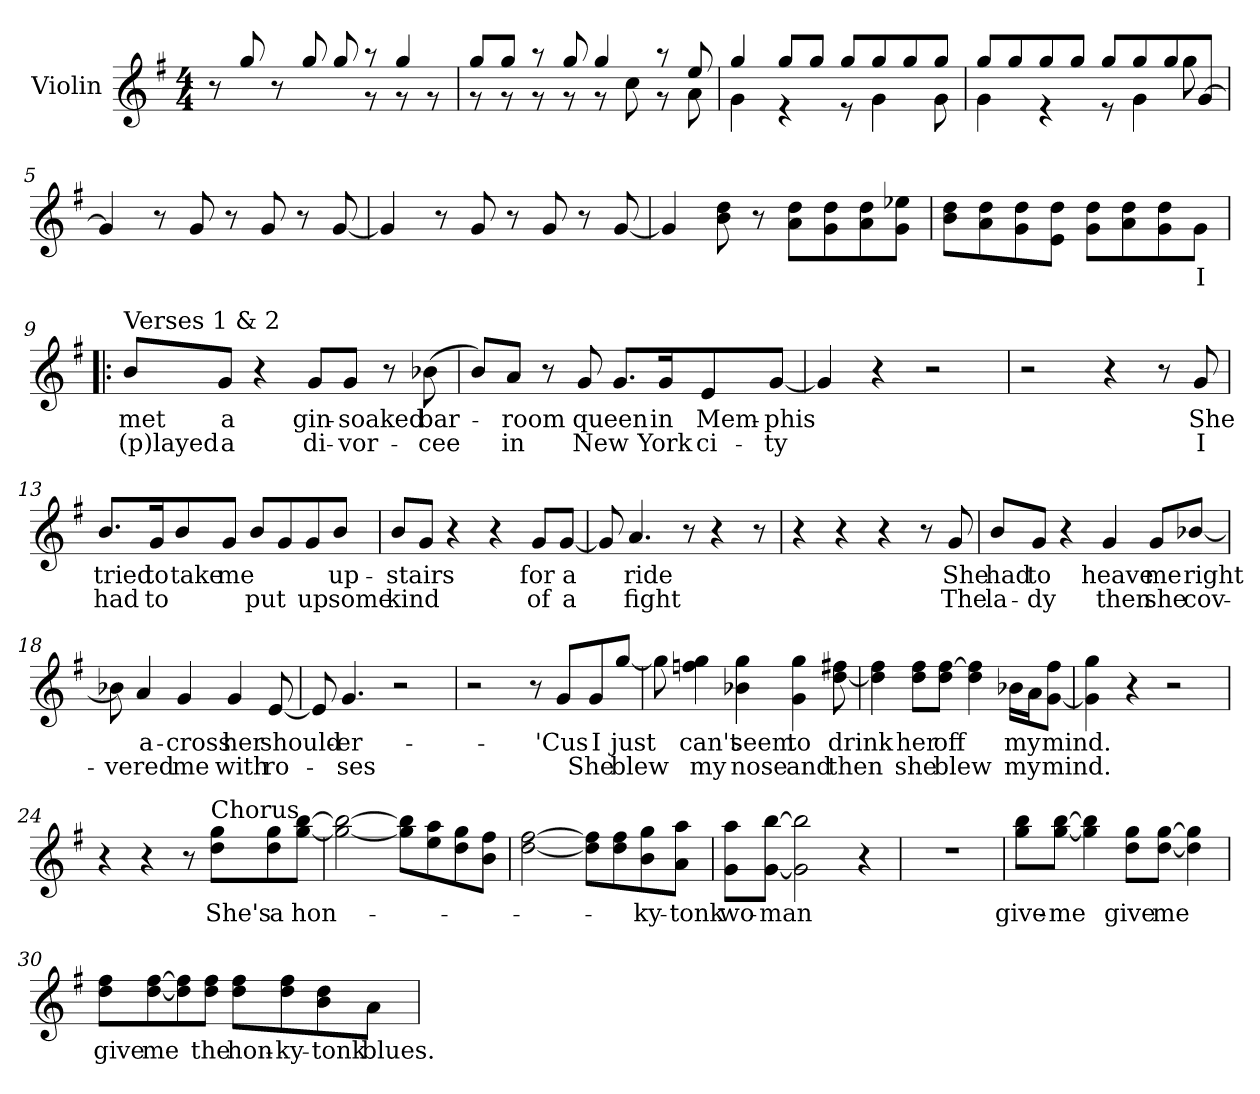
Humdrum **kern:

**kern	**text	**text
*part1	*part1	*part1
*staff1	*staff1	*staff1
*I"Violin	*	*
*I'Vln	*	*
*clefG2	*	*
*k[f#]	*	*
*G:	*	*
*M4/4	*	*
=1	=1	=1
*^	*	*
8r	8ryy	.	.
!LO:TX:a:t=Intro (cowbell)	!	!	!
*v	*v	*	*
8gg/	.	.
8r	.	.
8gg/	.	.
8gg/	.	.
*^	*	*
8r	8r	.	.
4gg/	8r	.	.
.	8r	.	.
=2	=2	=2	=2
8gg/L	8r	.	.
8gg/J	8r	.	.
8r	8r	.	.
8gg/	8r	.	.
4gg/	8r	.	.
.	8cc\	.	.
8r	8r	.	.
8ee/	8a\	.	.
=3	=3	=3	=3
4gg/	4g\	.	.
8gg/L	4r	.	.
8gg/J	.	.	.
8gg/L	8r	.	.
8gg/	4g\	.	.
8gg/	.	.	.
8gg/J	8g\	.	.
=4	=4	=4	=4
8gg/L	4g\	.	.
8gg/	.	.	.
8gg/	4r	.	.
8gg/J	.	.	.
8gg/L	8r	.	.
8gg/	4g\	.	.
8gg/	.	.	.
[8g/J	8gg\	.	.
*v	*v	*	*
!!LO:LB:g=z
=5	=5	=5
4g/]	.	.
8r	.	.
8g/	.	.
8r	.	.
8g/	.	.
8r	.	.
[8g/	.	.
=6	=6	=6
4g/]	.	.
8r	.	.
8g/	.	.
8r	.	.
8g/	.	.
8r	.	.
[8g/	.	.
=7	=7	=7
4g/]	.	.
8b\ 8dd\	.	.
8r	.	.
8a\ 8dd\L	.	.
8g\ 8dd\	.	.
8a\ 8dd\	.	.
8g\ 8ee-X\J	.	.
=8	=8	=8
8b\ 8dd\L	.	.
8a\ 8dd\	.	.
8g\ 8dd\	.	.
8e\ 8dd\J	.	.
8g\ 8dd\L	.	.
8a\ 8dd\	.	.
8g\ 8dd\	.	.
8g\J	I	.
!!LO:LB:g=z
=9!|:	=9!|:	=9!|:
!LO:TX:a:t=Verses 1 & 2	!	!
8b/L	met	(p)layed
8g/J	a	a
4r	.	.
8g/L	gin-	di-
8g/J	-soaked	-vor-
8r	.	.
(8b-X\	bar-	-cee
=10	=10	=10
8b/L)	.	.
8a/J	-room	in
8r	.	.
8g/	queen	-New
8.g/L	.	.
16g/	in	York
8e/	Mem-	ci-
[8g/J	-phis	-ty
=11	=11	=11
4g/]	.	.
4r	.	.
2r	.	.
=12	=12	=12
2r	.	.
4r	.	.
8r	.	.
8g/	She	I
!!LO:LB:g=z
=13	=13	=13
8.b/L	tried	had
16g/	to	to
8b/	take	.
8g/J	me	.
8b/L	.	put
8g/	.	.
8g/	.	up
8b/J	up-	some
=14	=14	=14
8b/L	-stairs	kind
8g/J	.	.
4r	.	.
4r	.	.
8g/L	for	of
[8g/J	a	a
=15	=15	=15
8g/]	.	.
4.a/	ride	fight
8r	.	.
4r	.	.
8r	.	.
=16	=16	=16
4r	.	.
4r	.	.
4r	.	.
8r	.	.
8g/	She	The
!!LO:LB:g=z
=17	=17	=17
8b/L	had	la-
8g/J	to	-dy
4r	.	.
4g/	heave	then
8g/L	me	she
[8b-X/J	right	cov-
=18	=18	=18
8b-X\]	.	-vered
4a/	a-	.
4g/	-cross	me
4g/	her	with
[8e/	should-	ro-
=19	=19	=19
8e/]	.	.
4.g/	-er-	ses
2r	.	.
=20	=20	=20
2r	.	.
8r	.	.
8g/L	'Cus	.
8g/	I	She
[8gg/J	just	blew
=21	=21	=21
8gg\]	.	.
4ffn\ 4gg\	can't	my
4b-X\ 4gg\	seem	nose
4g\ 4gg\	to	and
[8dd\ 8ff#X\	drink	then
!!LO:LB:g=z
=22	=22	=22
4dd\] 4ff#\	.	.
8dd\ 8ff#\L	her	she
8dd\ [8ff#\J	off	blew
4dd\ 4ff#\]	.	.
16b-X\L	my	my
16a\	.	.
[8g\ 8ff#\J	mind.	mind.
=23	=23	=23
4g\] 4gg\	.	.
4r	.	.
2r	.	.
=24	=24	=24
4r	.	.
4r	.	.
8r	.	.
!LO:TX:a:t=Chorus	!	!
8dd\ 8gg\L	She's	.
8dd\ 8gg\	a	.
[8gg\ [8bb\J	-hon-	.
!!LO:LB:g=z
=25	=25	=25
2gg\_ 2bb\_	.	.
8gg\] 8bb\]L	.	.
8ee\ 8aa\	.	.
8dd\ 8gg\	.	.
8b\ 8ff#\J	.	.
=26	=26	=26
[2dd\ [2ff#\	.	.
8dd\] 8ff#\]L	.	.
8dd\ 8ff#\	.	.
8b\ 8gg\	-ky-	.
8a\ 8aa\J	-tonk	.
=27	=27	=27
8g\ 8aa\L	wo-	.
[8g\ [8bb\J	-man	.
2g\] 2bb\]	.	.
4r	.	.
=28	=28	=28
1r	.	.
!!LO:LB:g=z
=29	=29	=29
8gg\ 8bb\L	give-	.
[8gg\ [8bb\J	me	.
4gg\] 4bb\]	.	.
8dd\ 8gg\L	give	.
[8dd\ [8gg\J	me	.
4dd\] 4gg\]	.	.
=30	=30	=30
8dd\ 8ff#\L	give	.
[8dd\ [8ff#\	me	.
8dd\] 8ff#\]	.	.
8dd\ 8ff#\J	the	.
8dd\ 8ff#\L	hon-	.
8dd\ 8ff#\	-ky-	.
8b\ 8dd\	-tonk	.
8a\J	blues.	.
=	=	=
*-	*-	*-
